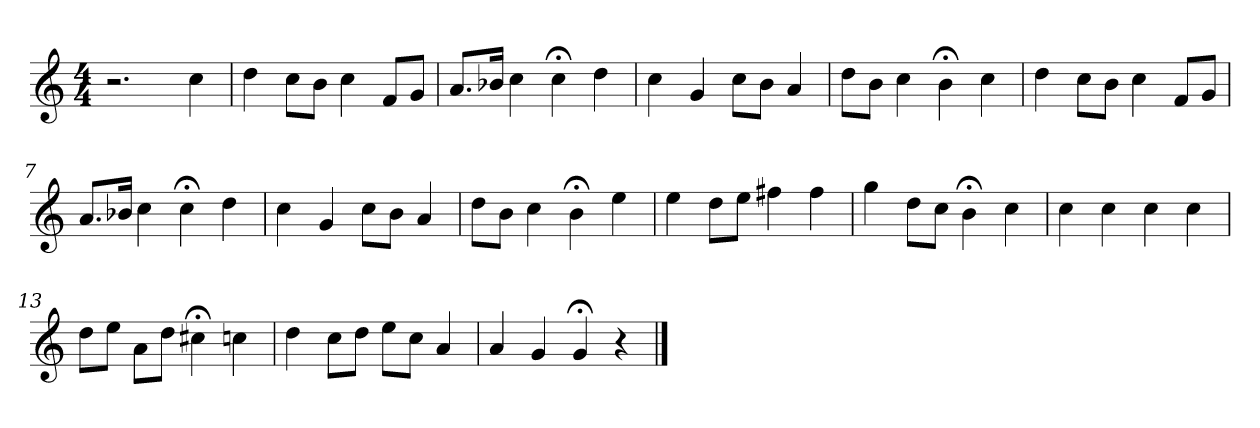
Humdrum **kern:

**kern
*part1
*staff1
*clefG2
*k[]
*C:
*M4/4
=1
2.r
4cc
=2
4dd
8cc\L
8b\J
4cc
8f/L
8g/J
=3
8.a/L
16b-X/Jk
4cc
4cc;<
4dd
=4
4cc
4g
8cc\L
8b\J
4a
=5
8dd\L
8b\J
4cc
4b;<
4cc
=6
4dd
8cc\L
8b\J
4cc
8f/L
8g/J
=7
8.a/L
16b-X/Jk
4cc
4cc;<
4dd
=8
4cc
4g
8cc\L
8b\J
4a
=9
8dd\L
8b\J
4cc
4b;<
4ee
=10
4ee
8dd\L
8ee\J
4ff#X
4ff#
=11
4gg
8dd\L
8cc\J
4b;<
4cc
=12
4cc
4cc
4cc
4cc
=13
8dd\L
8ee\J
8a\L
8dd\J
4cc#X;<
4ccn
=14
4dd
8cc\L
8dd\J
8ee\L
8cc\J
4a
=15
4a
4g
4g;<
4r
==
*-
